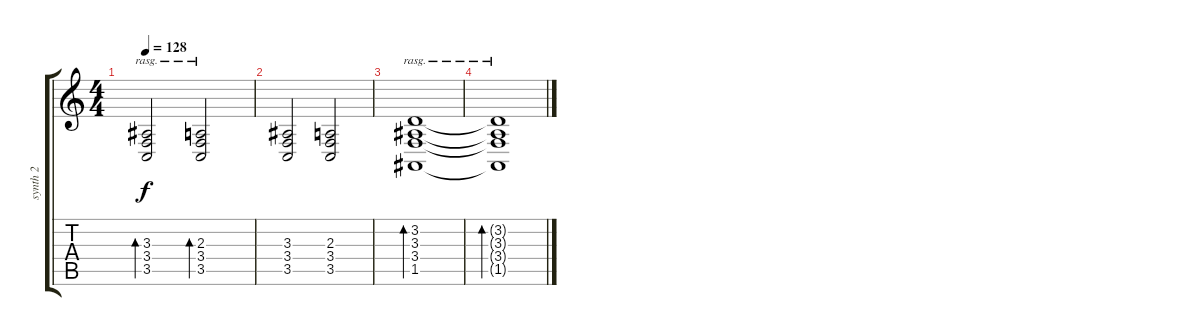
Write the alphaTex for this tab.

\track ("synth 2" "synth 2") {instrument stringensemble1}
\staff {score tabs}
\tuning (E4 B3 G3 D3 A2 E2) {hide}
\ts (4 4)
\tempo 128
\clef g2
\ks c
(3.3 3.4 3.5).2{bd 480 rasg ii dy f} (2.3 3.4 3.5).2{bd 480 rasg ii} |
(3.3 3.4 3.5).2 (2.3 3.4 3.5).2 |
(3.2 3.3 3.4 1.5).1{bd 480 rasg ii} |
(3.2{t} 3.3{t} 3.4{t} 1.5{t}).1{bd 480 rasg ii}
